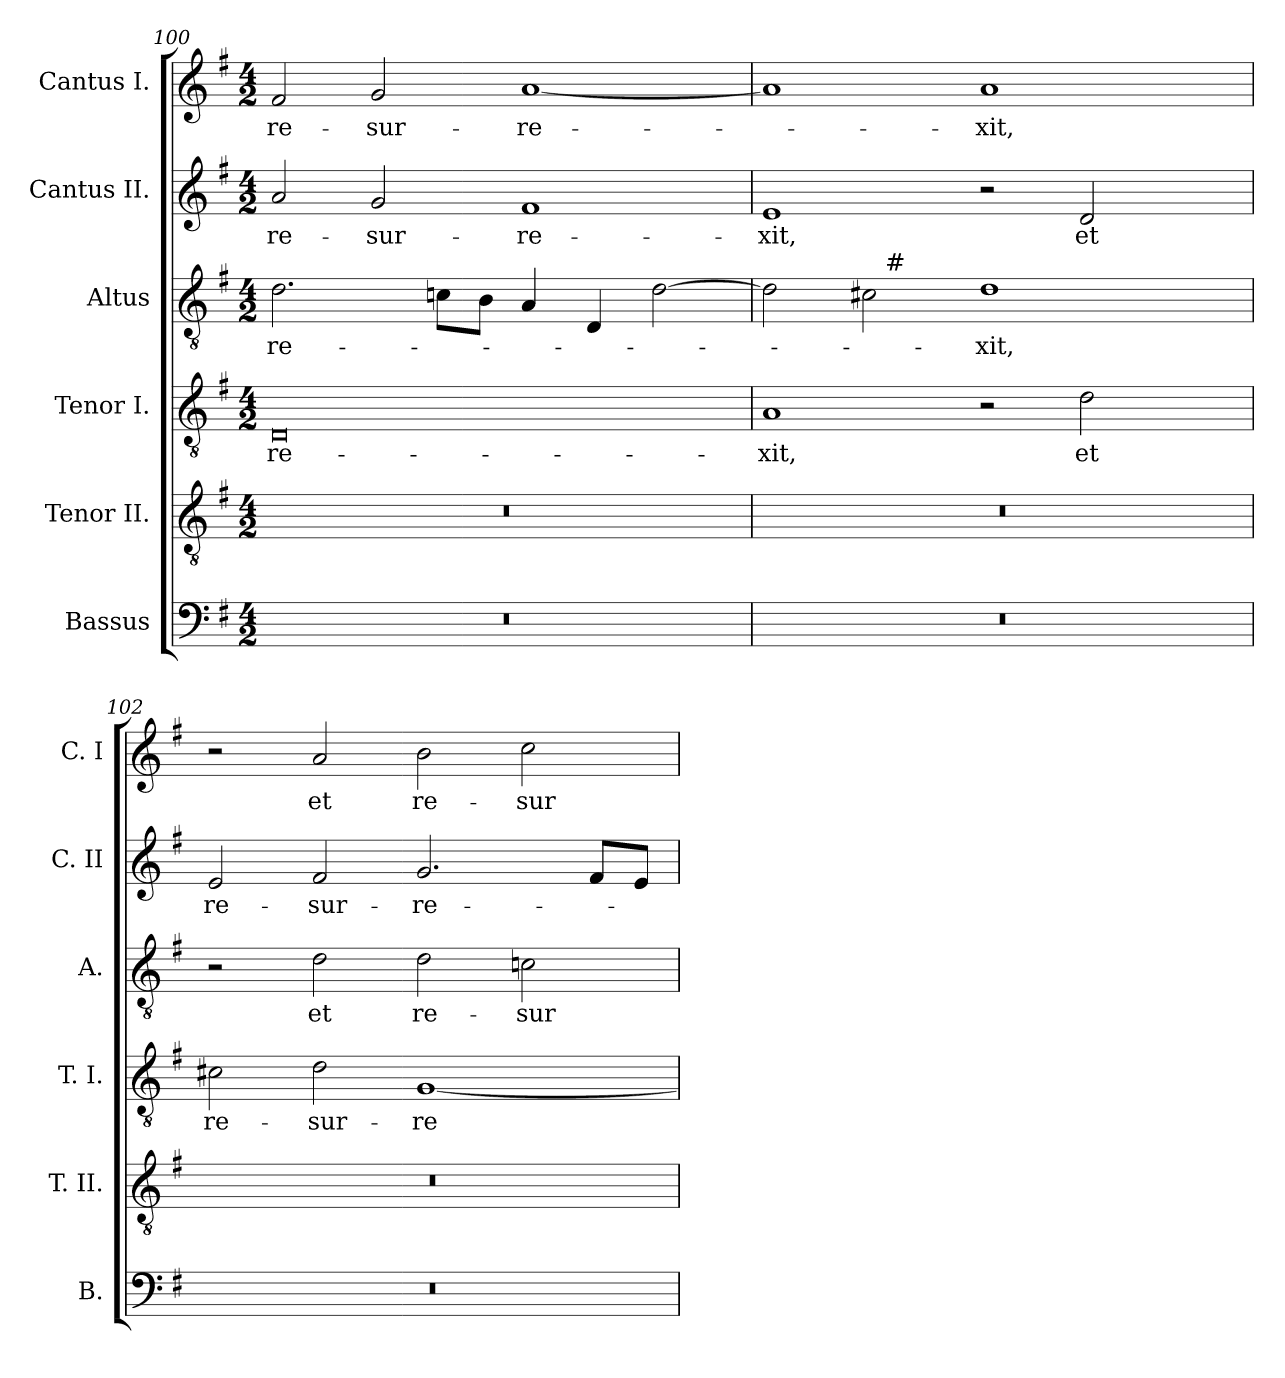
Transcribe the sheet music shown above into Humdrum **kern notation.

**kern	**kern	**kern	**text	**kern	**text	**kern	**text	**kern	**text
*part6	*part5	*part4	*part4	*part3	*part3	*part2	*part2	*part1	*part1
*staff6	*staff5	*staff4	*staff4	*staff3	*staff3	*staff2	*staff2	*staff1	*staff1
*I"Bassus	*I"Tenor II.	*I"Tenor I.	*	*I"Altus	*	*I"Cantus II.	*	*I"Cantus I.	*
*I'B.	*I'T. II.	*I'T. I.	*	*I'A.	*	*I'C. II	*	*I'C. I	*
*clefF4	*clefGv2	*clefGv2	*	*clefGv2	*	*clefG2	*	*clefG2	*
*	*ITrd7c12	*ITrd7c12	*	*ITrd7c12	*	*	*	*	*
*k[f#]	*k[f#]	*k[f#]	*	*k[f#]	*	*k[f#]	*	*k[f#]	*
*G:	*G:	*G:	*	*G:	*	*G:	*	*G:	*
*M4/2	*M4/2	*M4/2	*	*M4/2	*	*M4/2	*	*M4/2	*
=100	=100	=100	=100	=100	=100	=100	=100	=100	=100
!LO:N:vis=1	!LO:N:vis=1	!	!	!	!	!	!	!	!
!	!	!	!LO:LY:b:color=#000000	!	!	!	!	!	!
!	!	!	!	!	!LO:LY:b:color=#000000	!	!	!	!
!	!	!	!	!	!	!	!LO:LY:b:color=#000000	!	!
!	!	!	!	!	!	!	!	!	!LO:LY:b:color=#000000
0r	0r	0DDi	-re-	2.Di\	-re-	2ai/	re-	2f#i/	re-
!	!	!	!	!	!	!	!LO:LY:b:color=#000000	!	!
!	!	!	!	!	!	!	!	!	!LO:LY:b:color=#000000
.	.	.	.	.	.	2gi/	-sur-	2gi/	-sur-
.	.	.	.	8Cni\L	.	.	.	.	.
.	.	.	.	8BBi\J	.	.	.	.	.
!	!	!	!	!	!	!	!LO:LY:b:color=#000000	!	!
!	!	!	!	!	!	!	!	!	!LO:LY:b:color=#000000
.	.	.	.	4AAi/	.	1f#i	-re-	[1ai	-re-
.	.	.	.	4DDi/	.	.	.	.	.
.	.	.	.	[2Di\	.	.	.	.	.
=101	=101	=101	=101	=101	=101	=101	=101	=101	=101
!LO:N:vis=1	!LO:N:vis=1	!	!	!	!	!	!	!	!
!	!	!	!LO:LY:b:color=#000000	!	!	!	!	!	!
!	!	!	!	!	!	!	!LO:LY:b:color=#000000	!	!
*	*	*	*	*^	*	*	*	*	*
0r	0r	1AAi	-xit,	2Di\]	2ryy	.	1ei	-xit,	1ai]	.
.	.	.	.	2C#i\	32ryy	.	.	.	.	.
.	.	.	.	.	256ryy	.	.	.	.	.
!	!	!	!	!	!LO:TX:a:t=#	!	!	!	!	!
.	.	.	.	.	1ryy	.	.	.	.	.
!	!	!	!	!	!	!LO:LY:b:color=#000000	!	!	!	!
!	!	!	!	!	!	!	!	!	!	!LO:LY:b:color=#000000
.	.	2r	.	1Di	.	-xit,	2r	.	1ai	-xit,
!	!	!	!LO:LY:b:color=#000000	!	!	!	!	!	!	!
!	!	!	!	!	!	!	!	!LO:LY:b:color=#000000	!	!
.	.	2Di\	et	.	.	.	2di/	et	.	.
.	.	.	.	.	4ryy	.	.	.	.	.
.	.	.	.	.	8ryy	.	.	.	.	.
.	.	.	.	.	16ryy	.	.	.	.	.
.	.	.	.	.	64..ryy	.	.	.	.	.
!!LO:LB:g=z
=102	=102	=102	=102	=102	=102	=102	=102	=102	=102	=102
!LO:N:vis=1	!LO:N:vis=1	!	!	!	!	!	!	!	!	!
*	*	*	*	*v	*v	*	*	*	*	*
*	*	*	*	*^	*	*	*	*	*
!	!	!	!LO:LY:b:color=#000000	!	!	!	!	!	!	!
*	*	*	*	*v	*v	*	*	*	*	*
*	*	*	*	*^	*	*	*	*	*
!	!	!	!	!	!	!	!	!LO:LY:b:color=#000000	!	!
*	*	*	*	*v	*v	*	*	*	*	*
0r	0r	2C#Xi\	re-	2r	.	2ei/	re-	2r	.
!	!	!	!LO:LY:b:color=#000000	!	!	!	!	!	!
!	!	!	!	!	!LO:LY:b:color=#000000	!	!	!	!
!	!	!	!	!	!	!	!LO:LY:b:color=#000000	!	!
!	!	!	!	!	!	!	!	!	!LO:LY:b:color=#000000
.	.	2Di\	-sur-	2Di\	et	2f#i/	-sur-	2ai/	et
!	!	!	!LO:LY:b:color=#000000	!	!	!	!	!	!
!	!	!	!	!	!LO:LY:b:color=#000000	!	!	!	!
!	!	!	!	!	!	!	!LO:LY:b:color=#000000	!	!
!	!	!	!	!	!	!	!	!	!LO:LY:b:color=#000000
.	.	[1GGi	-re-	2Di\	re-	2.gi/	-re-	2bi\	re-
!	!	!	!	!	!LO:LY:b:color=#000000	!	!	!	!
!	!	!	!	!	!	!	!	!	!LO:LY:b:color=#000000
.	.	.	.	2Cni\	-sur-	.	.	2cci\	-sur-
.	.	.	.	.	.	8f#i/L	.	.	.
.	.	.	.	.	.	8ei/J	.	.	.
=	=	=	=	=	=	=	=	=	=
*-	*-	*-	*-	*-	*-	*-	*-	*-	*-
